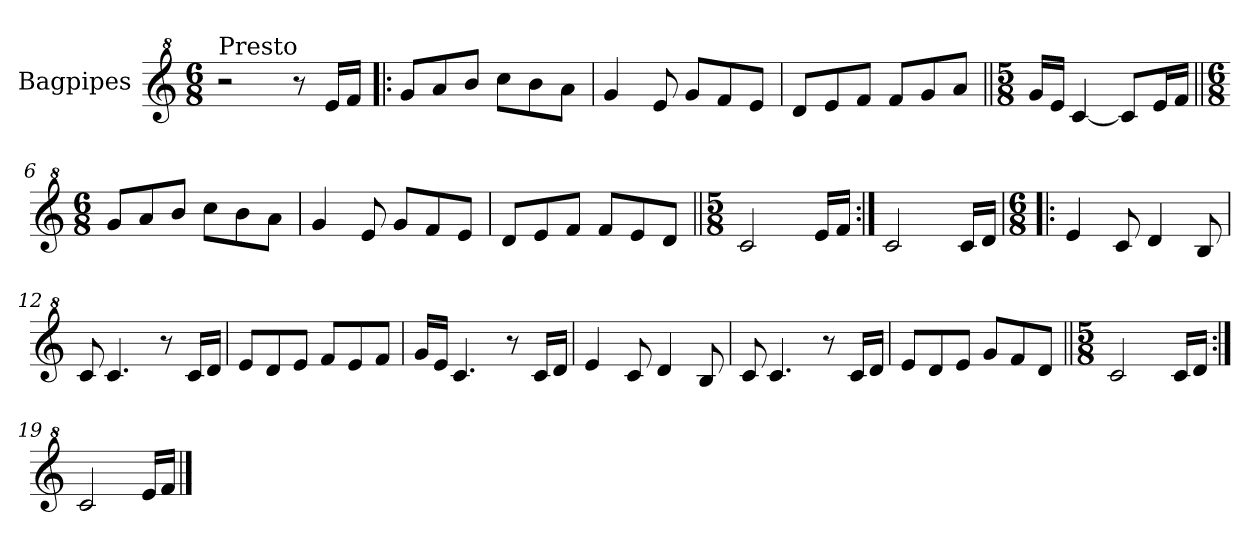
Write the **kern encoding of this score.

**kern
*part1
*staff1
*I"Bagpipes
*I'Bag
*clefG^2
*k[]
*C:
*M6/8
=1
!LO:TX:a:t=Presto
2r
8r
16ee/LL
16ff/JJ
=2!|:
8gg/L
8aa/
8bb/J
8ccc\L
8bb\
8aa\J
=3
4gg/
8ee/
8gg/L
8ff/
8ee/J
=4
8dd/L
8ee/
8ff/J
8ff/L
8gg/
8aa/J
=5||
*M5/8
16gg/LL
16ee/JJ
[4cc/
8cc/L]
16ee/L
16ff/JJ
=6||
*M6/8
8gg/L
8aa/
8bb/J
8ccc\L
8bb\
8aa\J
=7
4gg/
8ee/
8gg/L
8ff/
8ee/J
!!LO:LB:g=z
=8
8dd/L
8ee/
8ff/J
8ff/L
8ee/
8dd/J
=9||
*M5/8
2cc/
16ee/LL
16ff/JJ
=10:|!
2cc/
16cc/LL
16dd/JJ
=11!|:
*M6/8
4ee/
8cc/
4dd/
8b/
=12
8cc/
4.cc/
8r
16cc/LL
16dd/JJ
=13
8ee/L
8dd/
8ee/J
8ff/L
8ee/
8ff/J
=14
16gg/LL
16ee/JJ
4.cc/
8r
16cc/LL
16dd/JJ
=15
4ee/
8cc/
4dd/
8b/
!!LO:LB:g=z
=16
8cc/
4.cc/
8r
16cc/LL
16dd/JJ
=17
8ee/L
8dd/
8ee/J
8gg/L
8ff/
8dd/J
=18||
*M5/8
2cc/
16cc/LL
16dd/JJ
=19:|!
2cc/
16ee/LL
16ff/JJ
==
*-
